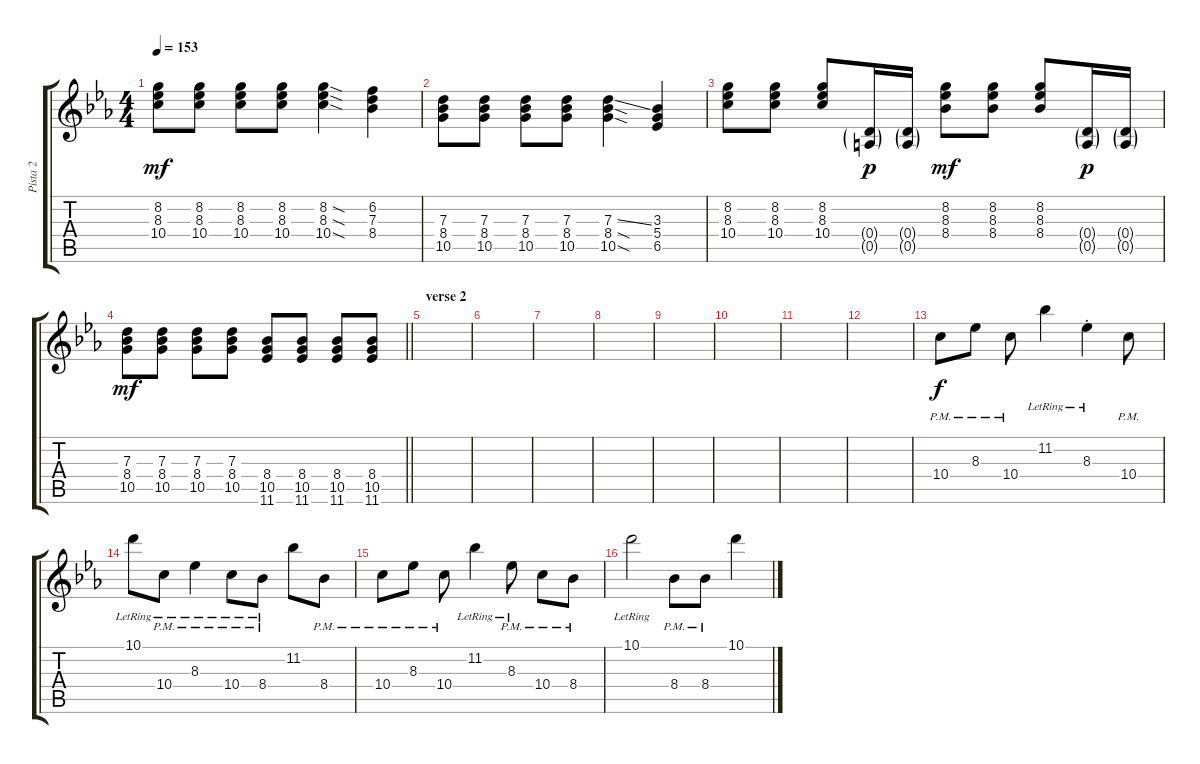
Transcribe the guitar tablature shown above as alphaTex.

\track ("Pista 2" "Pista 2") {instrument overdrivenguitar}
\staff {score tabs}
\tuning (E4 B3 G3 D3 A2 E2) {hide}
\ts (4 4)
\tempo 153
\clef g2
\ks eb
(8.2 8.3 10.4).8{dy mf} (8.2 8.3 10.4).8 (8.2 8.3 10.4).8 (8.2 8.3 10.4).8 (8.2{sod} 8.3{sod} 10.4{sod}).4 (6.2 7.3 8.4).4 |
(7.3 8.4 10.5).8 (7.3 8.4 10.5).8 (7.3 8.4 10.5).8 (7.3 8.4 10.5).8 (7.3{ss} 8.4{sod} 10.5{sod}).4 (3.3 5.4 6.5).4 |
(8.2 8.3 10.4).8 (8.2 8.3 10.4).8 (8.2 8.3 10.4).8 (0.4{g} 0.5{g}).16{dy p} (0.4{g} 0.5{g}).16 (8.2 8.3 8.4).8{dy mf} (8.2 8.3 8.4).8 (8.2 8.3 8.4).8 (0.4{g} 0.5{g}).16{dy p} (0.4{g} 0.5{g}).16 |
\barLineRight lightlight
(7.3 8.4 10.5).8{dy mf} (7.3 8.4 10.5).8 (7.3 8.4 10.5).8 (7.3 8.4 10.5).8 (8.4 10.5 11.6).8 (8.4 10.5 11.6).8 (8.4 10.5 11.6).8 (8.4 10.5 11.6).8 |
\section ("" "verse 2")
|
|
|
|
|
|
|
|
10.4{pm}.8{dy f volume 12 instrument electricguitarclean} 8.3{pm}.8 10.4{pm}.8 11.2{lr}.4 8.3{st lr}.4 10.4{pm}.8 |
10.1{lr}.8 10.4{pm lr}.8 8.3{pm lr}.4 10.4{pm lr}.8 8.4{pm lr}.8 11.2.8 8.4{pm}.8 |
10.4{pm}.8 8.3{pm}.8 10.4{pm}.8 11.2{lr}.4 8.3{pm lr}.8 10.4{pm}.8 8.4{pm}.8 |
10.1{lr}.2 8.4{pm}.8 8.4{pm}.8 10.1.4
